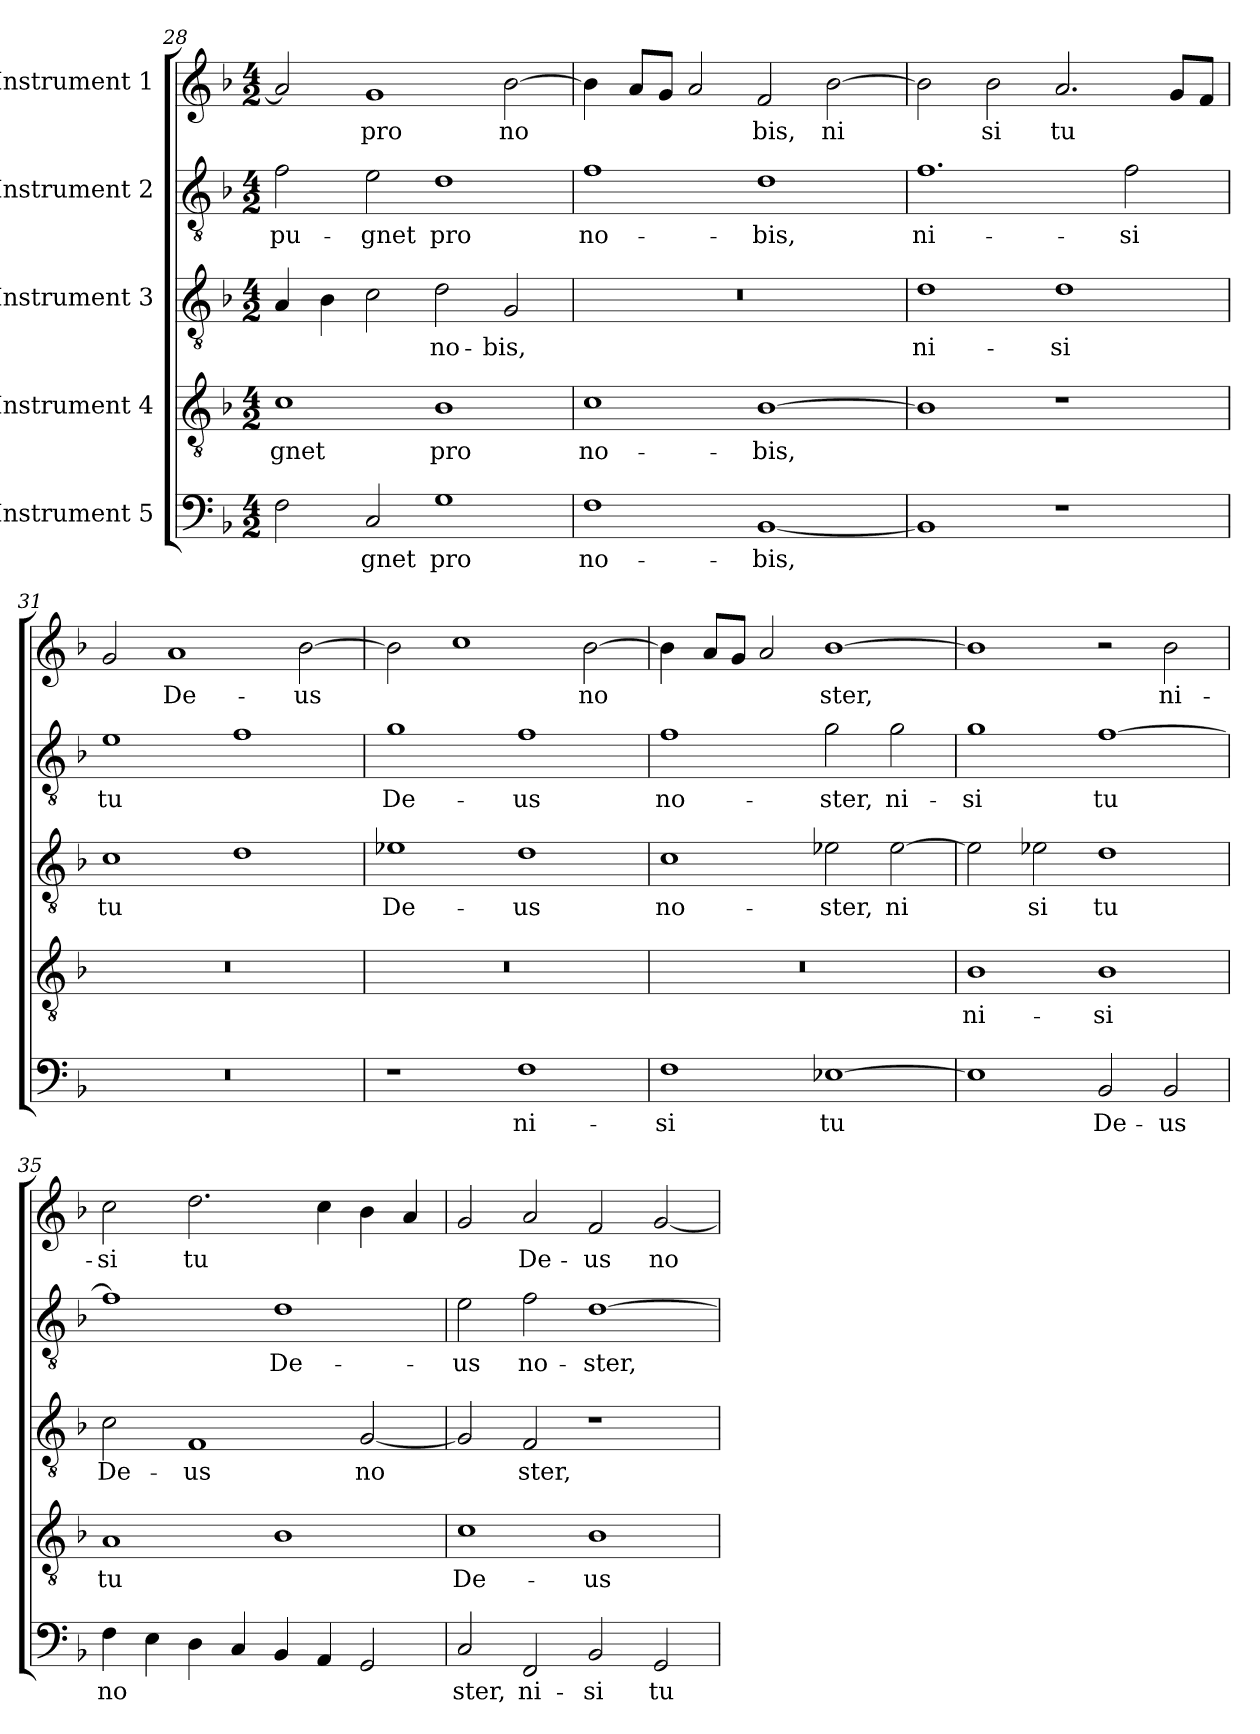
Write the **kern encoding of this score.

**kern	**text	**kern	**text	**kern	**text	**kern	**text	**kern	**text
*part5	*part5	*part4	*part4	*part3	*part3	*part2	*part2	*part1	*part1
*staff5	*staff5	*staff4	*staff4	*staff3	*staff3	*staff2	*staff2	*staff1	*staff1
*I"Instrument 5	*	*I"Instrument 4	*	*I"Instrument 3	*	*I"Instrument 2	*	*I"Instrument 1	*
*clefF4	*	*clefGv2	*	*clefGv2	*	*clefGv2	*	*clefG2	*
*k[b-]	*	*k[b-]	*	*k[b-]	*	*k[b-]	*	*k[b-]	*
*F:	*	*F:	*	*F:	*	*F:	*	*F:	*
*M4/2	*	*M4/2	*	*M4/2	*	*M4/2	*	*M4/2	*
=28	=28	=28	=28	=28	=28	=28	=28	=28	=28
!	!LO:LY:b:cj	!	!LO:LY:b:cj	!	!LO:LY:b:cj	!	!LO:LY:b:cj	!	!LO:LY:b:cj
2F\	--	1c	-gnet	4A/	.	2f\	pu-	2a/]	.
!	!	!	!	!	!LO:LY:b:cj	!	!	!	!
.	.	.	.	4B-\	.	.	.	.	.
!	!LO:LY:b:cj	!	!	!	!LO:LY:b:cj	!	!LO:LY:b:cj	!	!LO:LY:b:cj
2C/	-gnet	.	.	2c\	.	2e\	-gnet	1g	pro
!	!LO:LY:b:cj	!	!LO:LY:b:cj	!	!LO:LY:b:cj	!	!LO:LY:b:cj	!	!
1G	pro	1B-	pro	2d\	no-	1d	pro	.	.
!	!	!	!	!	!LO:LY:b:cj	!	!	!	!LO:LY:b:cj
.	.	.	.	2G/	-bis,	.	.	[>2b-\	no-
=29	=29	=29	=29	=29	=29	=29	=29	=29	=29
!	!LO:LY:b:cj	!	!LO:LY:b:cj	!	!	!	!LO:LY:b:cj	!	!LO:LY:b:cj
1F	no-	1c	no-	0r	.	1f	no-	4b-\]	--
!	!	!	!	!	!	!	!	!	!LO:LY:b:cj
.	.	.	.	.	.	.	.	8a/L	--
!	!	!	!	!	!	!	!	!	!LO:LY:b:cj
.	.	.	.	.	.	.	.	8g/J	--
!	!	!	!	!	!	!	!	!	!LO:LY:b:cj
.	.	.	.	.	.	.	.	2a/	--
!	!LO:LY:b:cj	!	!LO:LY:b:cj	!	!	!	!LO:LY:b:cj	!	!LO:LY:b:cj
[<1BB-	-bis,	[<1B-	-bis,	.	.	1d	-bis,	2f/	-bis,
!	!	!	!	!	!	!	!	!	!LO:LY:b:cj
.	.	.	.	.	.	.	.	[<2b-\	ni-
!!LO:LB:g=z
=30	=30	=30	=30	=30	=30	=30	=30	=30	=30
!	!LO:LY:b:cj	!	!LO:LY:b:cj	!	!LO:LY:b:cj	!	!LO:LY:b:cj	!	!LO:LY:b:cj
1BB-]	.	1B-]	.	1d	ni-	1.f	ni-	2b-\]	--
!	!	!	!	!	!	!	!	!	!LO:LY:b:cj
.	.	.	.	.	.	.	.	2b-\	-si
!	!	!	!	!	!LO:LY:b:cj	!	!	!	!LO:LY:b:cj
1r	.	1r	.	1d	-si	.	.	2.a/	tu
!	!	!	!	!	!	!	!LO:LY:b:cj	!	!
.	.	.	.	.	.	2f\	-si	.	.
!	!	!	!	!	!	!	!	!	!LO:LY:b:cj
.	.	.	.	.	.	.	.	8g/L	.
!	!	!	!	!	!	!	!	!	!LO:LY:b:cj
.	.	.	.	.	.	.	.	8f/J	.
=31	=31	=31	=31	=31	=31	=31	=31	=31	=31
!	!	!	!	!	!LO:LY:b:cj	!	!LO:LY:b:cj	!	!LO:LY:b:cj
0r	.	0r	.	1c	tu	1e	tu	2g/	.
!	!	!	!	!	!	!	!	!	!LO:LY:b:cj
.	.	.	.	.	.	.	.	1a	De-
!	!	!	!	!	!LO:LY:b:cj	!	!LO:LY:b:cj	!	!
.	.	.	.	1d	.	1f	.	.	.
!	!	!	!	!	!	!	!	!	!LO:LY:b:cj
.	.	.	.	.	.	.	.	[>2b-\	-us
=32	=32	=32	=32	=32	=32	=32	=32	=32	=32
!	!	!	!	!	!LO:LY:b:cj	!	!LO:LY:b:cj	!	!LO:LY:b:cj
1r	.	0r	.	1e-X	De-	1g	De-	2b-\]	.
!	!	!	!	!	!	!	!	!	!LO:LY:b:cj
.	.	.	.	.	.	.	.	1cc	.
!	!LO:LY:b:cj	!	!	!	!LO:LY:b:cj	!	!LO:LY:b:cj	!	!
1F	ni-	.	.	1d	-us	1f	-us	.	.
!	!	!	!	!	!	!	!	!	!LO:LY:b:cj
.	.	.	.	.	.	.	.	[>2b-\	no-
=33	=33	=33	=33	=33	=33	=33	=33	=33	=33
!	!LO:LY:b:cj	!	!	!	!LO:LY:b:cj	!	!LO:LY:b:cj	!	!LO:LY:b:cj
1F	-si	0r	.	1c	no-	1f	no-	4b-\]	--
!	!	!	!	!	!	!	!	!	!LO:LY:b:cj
.	.	.	.	.	.	.	.	8a/L	--
!	!	!	!	!	!	!	!	!	!LO:LY:b:cj
.	.	.	.	.	.	.	.	8g/J	--
!	!	!	!	!	!	!	!	!	!LO:LY:b:cj
.	.	.	.	.	.	.	.	2a/	--
!	!LO:LY:b:cj	!	!	!	!LO:LY:b:cj	!	!LO:LY:b:cj	!	!LO:LY:b:cj
[>1E-X	tu	.	.	2e-X\	-ster,	2g\	-ster,	[>1b-	-ster,
!	!	!	!	!	!LO:LY:b:cj	!	!LO:LY:b:cj	!	!
.	.	.	.	[>2e-\	ni-	2g\	ni-	.	.
=34	=34	=34	=34	=34	=34	=34	=34	=34	=34
!	!LO:LY:b:cj	!	!LO:LY:b:cj	!	!LO:LY:b:cj	!	!LO:LY:b:cj	!	!LO:LY:b:cj
1E-]	.	1B-	ni-	2e-\]	--	1g	-si	1b-]	.
!	!	!	!	!	!LO:LY:b:cj	!	!	!	!
.	.	.	.	2e-X\	-si	.	.	.	.
!	!LO:LY:b:cj	!	!LO:LY:b:cj	!	!LO:LY:b:cj	!	!LO:LY:b:cj	!	!
2BB-/	De-	1B-	-si	1d	tu	[>1f	tu	2r	.
!	!LO:LY:b:cj	!	!	!	!	!	!	!	!LO:LY:b:cj
2BB-/	-us	.	.	.	.	.	.	2b-\	ni-
=35	=35	=35	=35	=35	=35	=35	=35	=35	=35
!	!LO:LY:b:cj	!	!LO:LY:b:cj	!	!LO:LY:b:cj	!	!LO:LY:b:cj	!	!LO:LY:b:cj
4F\	no-	1A	tu	2c\	De-	1f]	.	2cc\	-si
!	!LO:LY:b:cj	!	!	!	!	!	!	!	!
4E\	--	.	.	.	.	.	.	.	.
!	!LO:LY:b:cj	!	!	!	!LO:LY:b:cj	!	!	!	!LO:LY:b:cj
4D\	--	.	.	1F	-us	.	.	2.dd\	tu
!	!LO:LY:b:cj	!	!	!	!	!	!	!	!
4C/	--	.	.	.	.	.	.	.	.
!	!LO:LY:b:cj	!	!LO:LY:b:cj	!	!	!	!LO:LY:b:cj	!	!
4BB-/	--	1B-	.	.	.	1d	De-	.	.
!	!LO:LY:b:cj	!	!	!	!	!	!	!	!LO:LY:b:cj
4AA/	--	.	.	.	.	.	.	4cc\	.
!	!LO:LY:b:cj	!	!	!	!LO:LY:b:cj	!	!	!	!LO:LY:b:cj
2GG/	--	.	.	[<2G/	no-	.	.	4b-\	.
!	!	!	!	!	!	!	!	!	!LO:LY:b:cj
.	.	.	.	.	.	.	.	4a/	.
!!LO:LB:g=z
=36	=36	=36	=36	=36	=36	=36	=36	=36	=36
!	!LO:LY:b:cj	!	!LO:LY:b:cj	!	!LO:LY:b:cj	!	!LO:LY:b:cj	!	!LO:LY:b:cj
2C/	-ster,	1c	De-	2G/]	--	2e\	-us	2g/	.
!	!LO:LY:b:cj	!	!	!	!LO:LY:b:cj	!	!LO:LY:b:cj	!	!LO:LY:b:cj
2FF/	ni-	.	.	2F/	-ster,	2f\	no-	2a/	De-
!	!LO:LY:b:cj	!	!LO:LY:b:cj	!	!	!	!LO:LY:b:cj	!	!LO:LY:b:cj
2BB-/	-si	1B-	-us	1r	.	[>1d	-ster,	2f/	-us
!	!LO:LY:b:cj	!	!	!	!	!	!	!	!LO:LY:b:cj
2GG/	tu	.	.	.	.	.	.	[<2g/	no-
=	=	=	=	=	=	=	=	=	=
*-	*-	*-	*-	*-	*-	*-	*-	*-	*-
